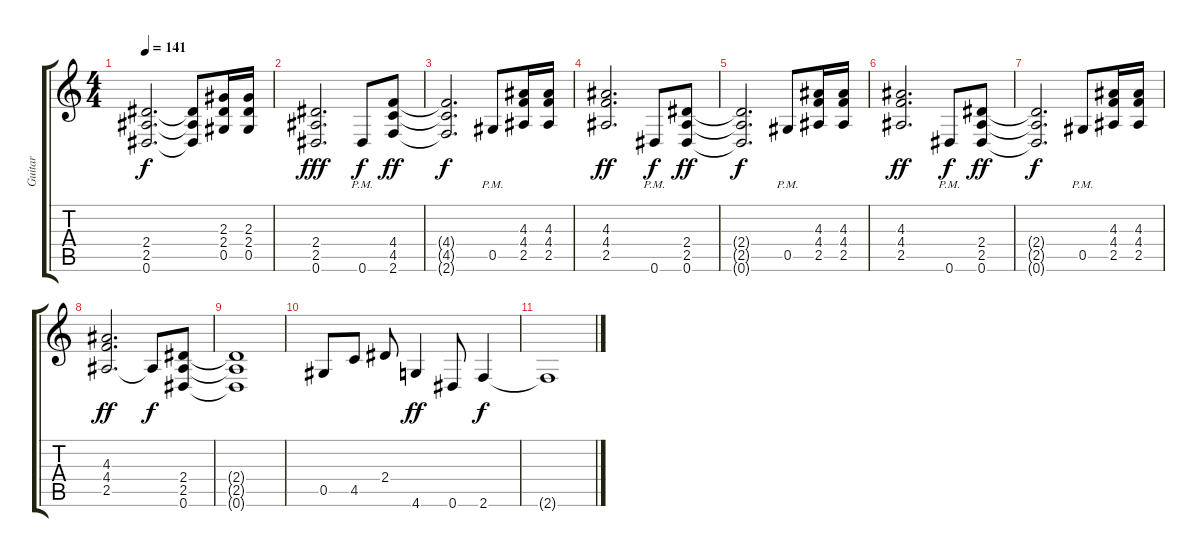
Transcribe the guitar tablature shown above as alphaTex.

\track ("Guitar" "Guitar") {instrument overdrivenguitar}
\staff {score tabs}
\tuning (Eb4 Bb3 Gb3 Db3 Ab2 Eb2) {hide}
\ts (4 4)
\tempo 141
\clef g2
\ks c
(2.4{t} 2.5{t} 0.6{t}).2{d dy f} (2.4{t} 2.5{t} 0.6{t}).8 (2.3 2.4 0.5).16 (2.3 2.4 0.5).16 |
(2.4 2.5 0.6).2{d dy fff} 0.6{pm}.8{dy f} (4.4 4.5 2.6).8{dy ff} |
(4.4{t} 4.5{t} 2.6{t}).2{d dy f} 0.5{pm}.8 (4.3 4.4 2.5).16 (4.3 4.4 2.5).16 |
(4.3 4.4 2.5).2{d dy ff} 0.6{pm}.8{dy f} (2.4 2.5 0.6).8{dy ff} |
(2.4{t} 2.5{t} 0.6{t}).2{d dy f} 0.5{pm}.8 (4.3 4.4 2.5).16 (4.3 4.4 2.5).16 |
(4.3 4.4 2.5).2{d dy ff} 0.6{pm}.8{dy f} (2.4 2.5 0.6).8{dy ff} |
(2.4{t} 2.5{t} 0.6{t}).2{d dy f} 0.5{pm}.8 (4.3 4.4 2.5).16 (4.3 4.4 2.5).16 |
(4.3 4.4 2.5).2{d dy ff} 2.5{t}.8{dy f} (2.4 2.5 0.6).8 |
(2.4{t} 2.5{t} 0.6{t}).1 |
0.5.8 4.5.8 2.4.8 4.6.4{dy ff} 0.6.8 2.6.4{dy f} |
2.6{t}.1
